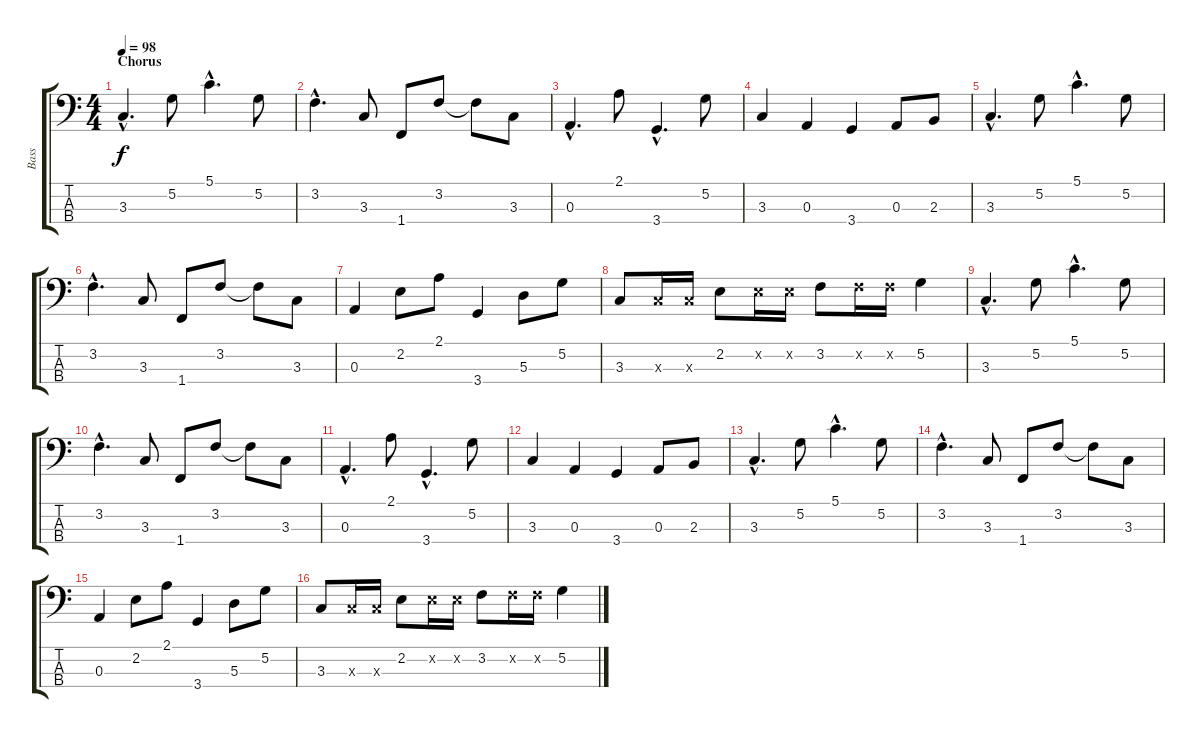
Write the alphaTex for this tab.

\track ("Bass" "Bass") {instrument electricbassfinger}
\staff {score tabs}
\tuning (G2 D2 A1 E1) {hide}
\ts (4 4)
\section ("" "Chorus")
\tempo 98
\clef f4
\ks c
3.3{hac}.4{d dy f} 5.2.8 5.1{hac}.4{d} 5.2.8 |
3.2{hac}.4{d} 3.3.8 1.4.8 3.2.8 3.2{t}.8 3.3.8 |
0.3{hac}.4{d} 2.1.8 3.4{hac}.4{d} 5.2.8 |
3.3.4 0.3.4 3.4.4 0.3.8 2.3.8 |
3.3{hac}.4{d} 5.2.8 5.1{hac}.4{d} 5.2.8 |
3.2{hac}.4{d} 3.3.8 1.4.8 3.2.8 3.2{t}.8 3.3.8 |
0.3.4 2.2.8 2.1.8 3.4.4 5.3.8 5.2.8 |
3.3.8 3.3{x}.16 3.3{x}.16 2.2.8 2.2{x}.16 2.2{x}.16 3.2.8 3.2{x}.16 3.2{x}.16 5.2.4 |
3.3{hac}.4{d} 5.2.8 5.1{hac}.4{d} 5.2.8 |
3.2{hac}.4{d} 3.3.8 1.4.8 3.2.8 3.2{t}.8 3.3.8 |
0.3{hac}.4{d} 2.1.8 3.4{hac}.4{d} 5.2.8 |
3.3.4 0.3.4 3.4.4 0.3.8 2.3.8 |
3.3{hac}.4{d} 5.2.8 5.1{hac}.4{d} 5.2.8 |
3.2{hac}.4{d} 3.3.8 1.4.8 3.2.8 3.2{t}.8 3.3.8 |
0.3.4 2.2.8 2.1.8 3.4.4 5.3.8 5.2.8 |
3.3.8 3.3{x}.16 3.3{x}.16 2.2.8 2.2{x}.16 2.2{x}.16 3.2.8 3.2{x}.16 3.2{x}.16 5.2.4
